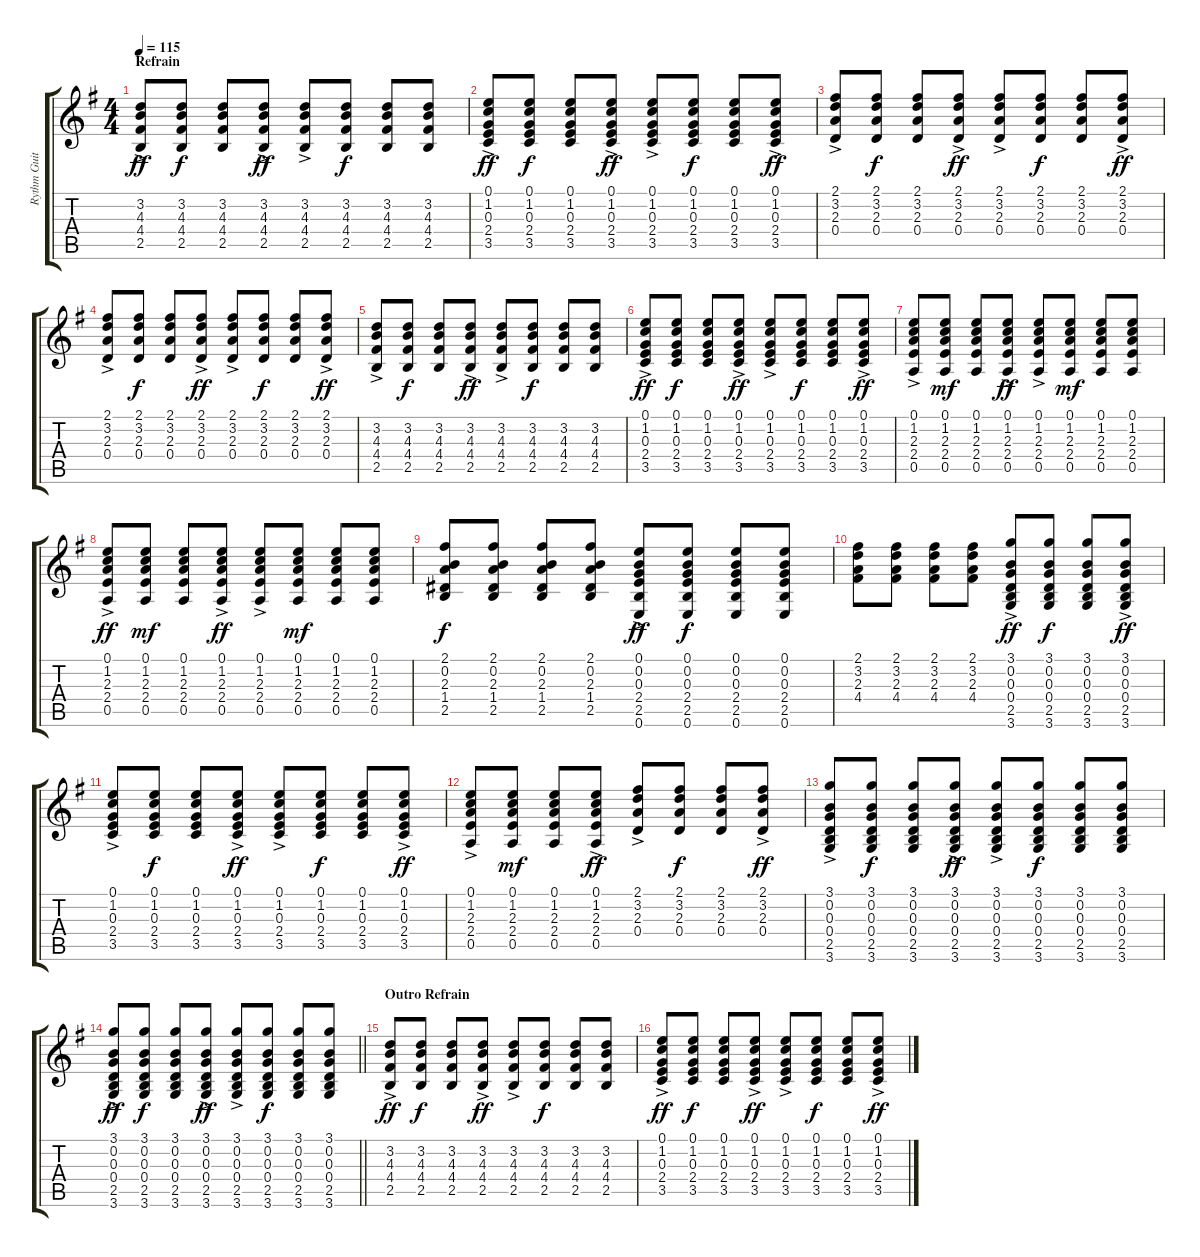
\track ("Rythm Guitar" "Rythm Guit") {instrument acousticguitarsteel}
\staff {score tabs}
\tuning (E4 B3 G3 D3 A2 E2) {hide}
\ts (4 4)
\section ("" "Refrain")
\tempo 115
\clef g2
\ks eminor
(3.2{ac} 4.3{ac} 4.4{ac} 2.5{ac}).8{dy ff} (3.2 4.3 4.4 2.5).8{dy f} (3.2 4.3 4.4 2.5).8 (3.2{ac} 4.3{ac} 4.4{ac} 2.5{ac}).8{dy ff} (3.2{ac} 4.3{ac} 4.4{ac} 2.5{ac}).8 (3.2 4.3 4.4 2.5).8{dy f} (3.2 4.3 4.4 2.5).8 (3.2 4.3 4.4 2.5).8 |
(0.1{ac} 1.2{ac} 0.3{ac} 2.4{ac} 3.5{ac}).8{dy ff} (0.1 1.2 0.3 2.4 3.5).8{dy f} (0.1 1.2 0.3 2.4 3.5).8 (0.1{ac} 1.2{ac} 0.3{ac} 2.4{ac} 3.5{ac}).8{dy ff} (0.1{ac} 1.2{ac} 0.3{ac} 2.4{ac} 3.5{ac}).8 (0.1 1.2 0.3 2.4 3.5).8{dy f} (0.1 1.2 0.3 2.4 3.5).8 (0.1{ac} 1.2{ac} 0.3{ac} 2.4{ac} 3.5{ac}).8{dy ff} |
(2.1{ac} 3.2{ac} 2.3{ac} 0.4{ac}).8 (2.1 3.2 2.3 0.4).8{dy f} (2.1 3.2 2.3 0.4).8 (2.1{ac} 3.2{ac} 2.3{ac} 0.4{ac}).8{dy ff} (2.1{ac} 3.2{ac} 2.3{ac} 0.4{ac}).8 (2.1 3.2 2.3 0.4).8{dy f} (2.1 3.2 2.3 0.4).8 (2.1{ac} 3.2{ac} 2.3{ac} 0.4{ac}).8{dy ff} |
(2.1{ac} 3.2{ac} 2.3{ac} 0.4{ac}).8 (2.1 3.2 2.3 0.4).8{dy f} (2.1 3.2 2.3 0.4).8 (2.1{ac} 3.2{ac} 2.3{ac} 0.4{ac}).8{dy ff} (2.1{ac} 3.2{ac} 2.3{ac} 0.4{ac}).8 (2.1 3.2 2.3 0.4).8{dy f} (2.1 3.2 2.3 0.4).8 (2.1{ac} 3.2{ac} 2.3{ac} 0.4{ac}).8{dy ff} |
(3.2{ac} 4.3{ac} 4.4{ac} 2.5{ac}).8 (3.2 4.3 4.4 2.5).8{dy f} (3.2 4.3 4.4 2.5).8 (3.2{ac} 4.3{ac} 4.4{ac} 2.5{ac}).8{dy ff} (3.2{ac} 4.3{ac} 4.4{ac} 2.5{ac}).8 (3.2 4.3 4.4 2.5).8{dy f} (3.2 4.3 4.4 2.5).8 (3.2 4.3 4.4 2.5).8 |
(0.1{ac} 1.2{ac} 0.3{ac} 2.4{ac} 3.5{ac}).8{dy ff} (0.1 1.2 0.3 2.4 3.5).8{dy f} (0.1 1.2 0.3 2.4 3.5).8 (0.1{ac} 1.2{ac} 0.3{ac} 2.4{ac} 3.5{ac}).8{dy ff} (0.1{ac} 1.2{ac} 0.3{ac} 2.4{ac} 3.5{ac}).8 (0.1 1.2 0.3 2.4 3.5).8{dy f} (0.1 1.2 0.3 2.4 3.5).8 (0.1{ac} 1.2{ac} 0.3{ac} 2.4{ac} 3.5{ac}).8{dy ff} |
(0.1{ac} 1.2{ac} 2.3{ac} 2.4{ac} 0.5{ac}).8 (0.1 1.2 2.3 2.4 0.5).8{dy mf} (0.1 1.2 2.3 2.4 0.5).8 (0.1{ac} 1.2{ac} 2.3{ac} 2.4{ac} 0.5{ac}).8{dy ff} (0.1{ac} 1.2{ac} 2.3{ac} 2.4{ac} 0.5{ac}).8 (0.1 1.2 2.3 2.4 0.5).8{dy mf} (0.1 1.2 2.3 2.4 0.5).8 (0.1 1.2 2.3 2.4 0.5).8 |
(0.1{ac} 1.2{ac} 2.3{ac} 2.4{ac} 0.5{ac}).8{dy ff} (0.1 1.2 2.3 2.4 0.5).8{dy mf} (0.1 1.2 2.3 2.4 0.5).8 (0.1{ac} 1.2{ac} 2.3{ac} 2.4{ac} 0.5{ac}).8{dy ff} (0.1{ac} 1.2{ac} 2.3{ac} 2.4{ac} 0.5{ac}).8 (0.1 1.2 2.3 2.4 0.5).8{dy mf} (0.1 1.2 2.3 2.4 0.5).8 (0.1 1.2 2.3 2.4 0.5).8 |
(2.1 0.2 2.3 1.4 2.5).8{dy f} (2.1 0.2 2.3 1.4 2.5).8 (2.1 0.2 2.3 1.4 2.5).8 (2.1 0.2 2.3 1.4 2.5).8 (0.1{ac} 0.2{ac} 0.3{ac} 2.4{ac} 2.5{ac} 0.6{ac}).8{dy ff} (0.1 0.2 0.3 2.4 2.5 0.6).8{dy f} (0.1 0.2 0.3 2.4 2.5 0.6).8 (0.1 0.2 0.3 2.4 2.5 0.6).8 |
(2.1 3.2 2.3 4.4).8 (2.1 3.2 2.3 4.4).8 (2.1 3.2 2.3 4.4).8 (2.1 3.2 2.3 4.4).8 (3.1{ac} 0.2{ac} 0.3{ac} 0.4{ac} 2.5{ac} 3.6{ac}).8{dy ff} (3.1 0.2 0.3 0.4 2.5 3.6).8{dy f} (3.1 0.2 0.3 0.4 2.5 3.6).8 (3.1{ac} 0.2{ac} 0.3{ac} 0.4{ac} 2.5{ac} 3.6{ac}).8{dy ff} |
(0.1{ac} 1.2{ac} 0.3{ac} 2.4{ac} 3.5{ac}).8 (0.1 1.2 0.3 2.4 3.5).8{dy f} (0.1 1.2 0.3 2.4 3.5).8 (0.1{ac} 1.2{ac} 0.3{ac} 2.4{ac} 3.5{ac}).8{dy ff} (0.1{ac} 1.2{ac} 0.3{ac} 2.4{ac} 3.5{ac}).8 (0.1 1.2 0.3 2.4 3.5).8{dy f} (0.1 1.2 0.3 2.4 3.5).8 (0.1{ac} 1.2{ac} 0.3{ac} 2.4{ac} 3.5{ac}).8{dy ff} |
(0.1{ac} 1.2{ac} 2.3{ac} 2.4{ac} 0.5{ac}).8 (0.1 1.2 2.3 2.4 0.5).8{dy mf} (0.1 1.2 2.3 2.4 0.5).8 (0.1{ac} 1.2{ac} 2.3{ac} 2.4{ac} 0.5{ac}).8{dy ff} (2.1{ac} 3.2{ac} 2.3{ac} 0.4{ac}).8 (2.1 3.2 2.3 0.4).8{dy f} (2.1 3.2 2.3 0.4).8 (2.1{ac} 3.2{ac} 2.3{ac} 0.4{ac}).8{dy ff} |
(3.1{ac} 0.2{ac} 0.3{ac} 0.4{ac} 2.5{ac} 3.6{ac}).8 (3.1 0.2 0.3 0.4 2.5 3.6).8{dy f} (3.1 0.2 0.3 0.4 2.5 3.6).8 (3.1{ac} 0.2{ac} 0.3{ac} 0.4{ac} 2.5{ac} 3.6{ac}).8{dy ff} (3.1{ac} 0.2{ac} 0.3{ac} 0.4{ac} 2.5{ac} 3.6{ac}).8 (3.1 0.2 0.3 0.4 2.5 3.6).8{dy f} (3.1 0.2 0.3 0.4 2.5 3.6).8 (3.1 0.2 0.3 0.4 2.5 3.6).8 |
\barLineRight lightlight
(3.1{ac} 0.2{ac} 0.3{ac} 0.4{ac} 2.5{ac} 3.6{ac}).8{dy ff} (3.1 0.2 0.3 0.4 2.5 3.6).8{dy f} (3.1 0.2 0.3 0.4 2.5 3.6).8 (3.1{ac} 0.2{ac} 0.3{ac} 0.4{ac} 2.5{ac} 3.6{ac}).8{dy ff} (3.1{ac} 0.2{ac} 0.3{ac} 0.4{ac} 2.5{ac} 3.6{ac}).8 (3.1 0.2 0.3 0.4 2.5 3.6).8{dy f} (3.1 0.2 0.3 0.4 2.5 3.6).8 (3.1 0.2 0.3 0.4 2.5 3.6).8 |
\section ("" "Outro Refrain")
(3.2{ac} 4.3{ac} 4.4{ac} 2.5{ac}).8{dy ff} (3.2 4.3 4.4 2.5).8{dy f} (3.2 4.3 4.4 2.5).8 (3.2{ac} 4.3{ac} 4.4{ac} 2.5{ac}).8{dy ff} (3.2{ac} 4.3{ac} 4.4{ac} 2.5{ac}).8 (3.2 4.3 4.4 2.5).8{dy f} (3.2 4.3 4.4 2.5).8 (3.2 4.3 4.4 2.5).8 |
(0.1{ac} 1.2{ac} 0.3{ac} 2.4{ac} 3.5{ac}).8{dy ff} (0.1 1.2 0.3 2.4 3.5).8{dy f} (0.1 1.2 0.3 2.4 3.5).8 (0.1{ac} 1.2{ac} 0.3{ac} 2.4{ac} 3.5{ac}).8{dy ff} (0.1{ac} 1.2{ac} 0.3{ac} 2.4{ac} 3.5{ac}).8 (0.1 1.2 0.3 2.4 3.5).8{dy f} (0.1 1.2 0.3 2.4 3.5).8 (0.1{ac} 1.2{ac} 0.3{ac} 2.4{ac} 3.5{ac}).8{dy ff}
